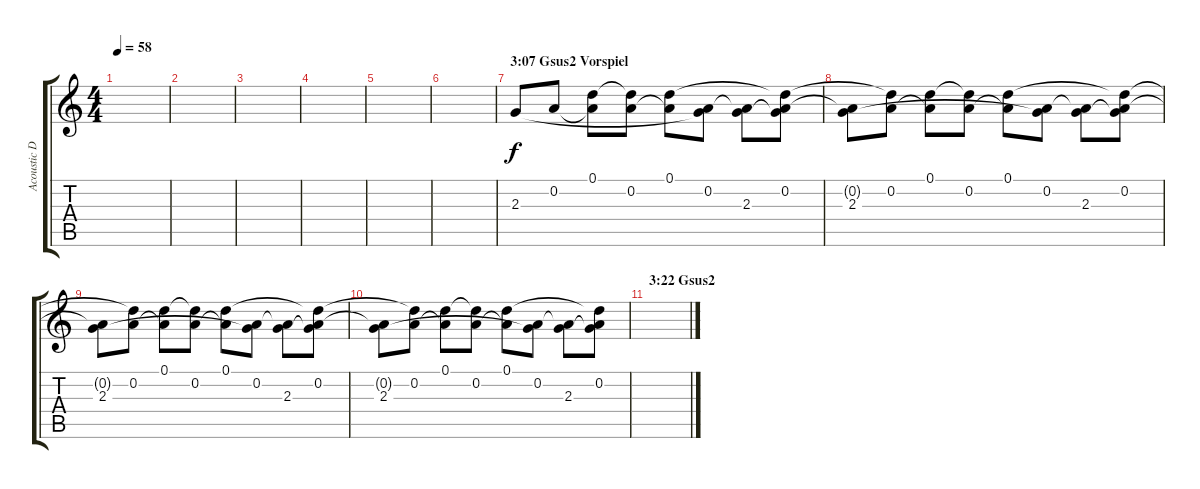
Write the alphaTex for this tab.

\track ("Acoustic Double for better sound" "Acoustic D") {instrument electricguitarjazz}
\staff {score tabs}
\tuning (D4 A3 F3 C3 G2 D2) {hide}
\ts (4 4)
\tempo 58
\clef g2
\ks c
|
|
|
|
|
|
\section ("" "3:07 Gsus2 Vorspiel")
2.3.8 0.2.8 (0.1 0.2{t}).8 (0.1{t} 0.2).8 (0.1 0.2{t}).8 (0.2 2.3{t}).8 (0.2{t} 2.3).8 (0.1{t} 0.2 2.3{t}).8 |
(0.2{t} 2.3).8 (0.1{t} 0.2).8 (0.1 0.2{t}).8 (0.1{t} 0.2).8 (0.1 0.2{t}).8 (0.2 2.3{t}).8 (0.2{t} 2.3).8 (0.1{t} 0.2 2.3{t}).8 |
(0.2{t} 2.3).8 (0.1{t} 0.2).8 (0.1 0.2{t}).8 (0.1{t} 0.2).8 (0.1 0.2{t}).8 (0.2 2.3{t}).8 (0.2{t} 2.3).8 (0.1{t} 0.2 2.3{t}).8 |
(0.2{t} 2.3).8 (0.1{t} 0.2).8 (0.1 0.2{t}).8 (0.1{t} 0.2).8 (0.1 0.2{t}).8 (0.2 2.3{t}).8 (0.2{t} 2.3).8 (0.1{t} 0.2 2.3{t}).8 |
\section ("" "3:22 Gsus2")
